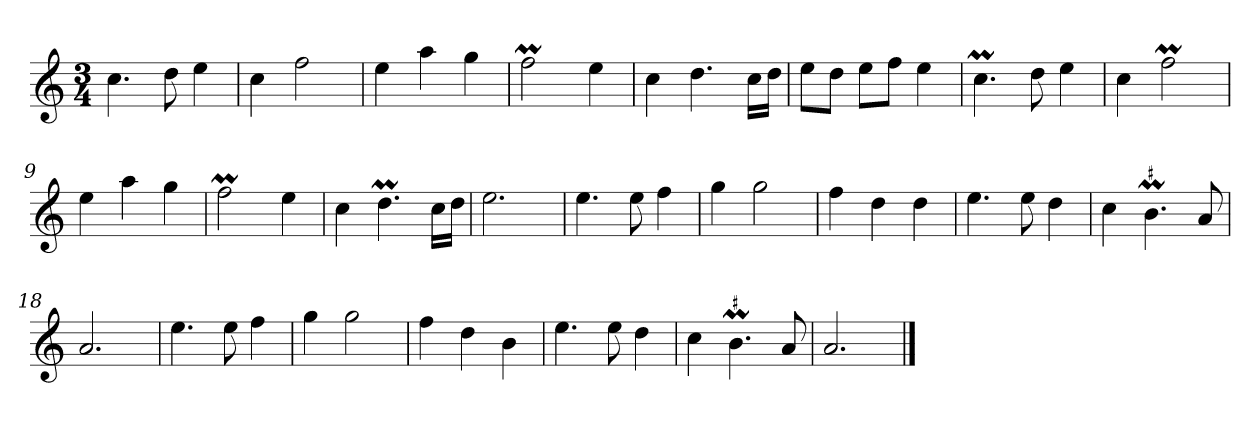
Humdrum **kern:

**kern
*part1
*staff1
*clefG2
*k[]
*a:
*M3/4
*MM120
=1
4.cc
8dd
4ee
=2
4cc
2ff
=3
4ee
4aa
4gg
=4
2ffM
4ee
=5
4cc
4.dd
16cc\LL
16dd\JJ
=6
8ee\L
8dd\J
8ee\L
8ff\J
4ee
=7
4.ccM
8dd
4ee
=8
4cc
2ffM
=9
4ee
4aa
4gg
=10
2ffM
4ee
=11
4cc
4.ddM
16cc\LL
16dd\JJ
=12
2.ee
=13
4.ee
8ee
4ff
=14
4gg
2gg
=15
4ff
4dd
4dd
=16
4.ee
8ee
4dd
=17
4cc
!LO:MOR:acc=#
4.bM
8a
=18
2.a
=19
4.ee
8ee
4ff
=20
4gg
2gg
=21
4ff
4dd
4b
=22
4.ee
8ee
4dd
=23
4cc
!LO:MOR:acc=#
4.bM
8a
=24
2.a
==
*-
